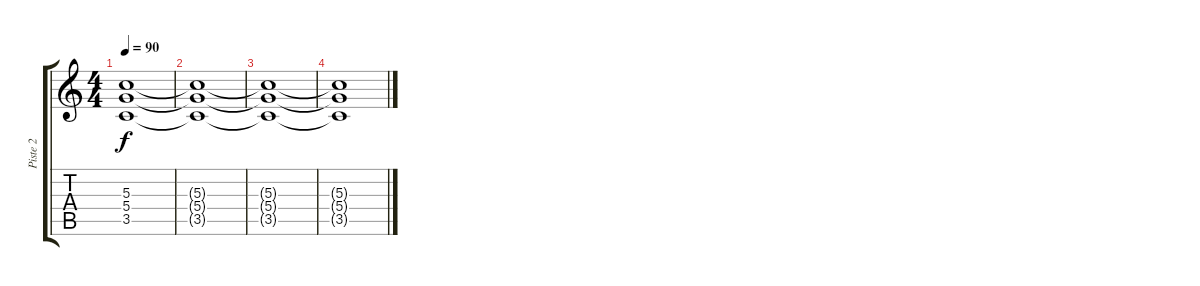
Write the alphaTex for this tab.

\track ("Piste 2" "Piste 2") {instrument distortionguitar}
\staff {score tabs}
\tuning (E4 B3 G3 D3 A2 E2) {hide}
\ts (4 4)
\tempo 90
\clef g2
\ks c
(5.3{t} 5.4{t} 3.5{t}).1{dy f} |
(5.3{t} 5.4{t} 3.5{t}).1 |
(5.3{t} 5.4{t} 3.5{t}).1 |
(5.3{t} 5.4{t} 3.5{t}).1
